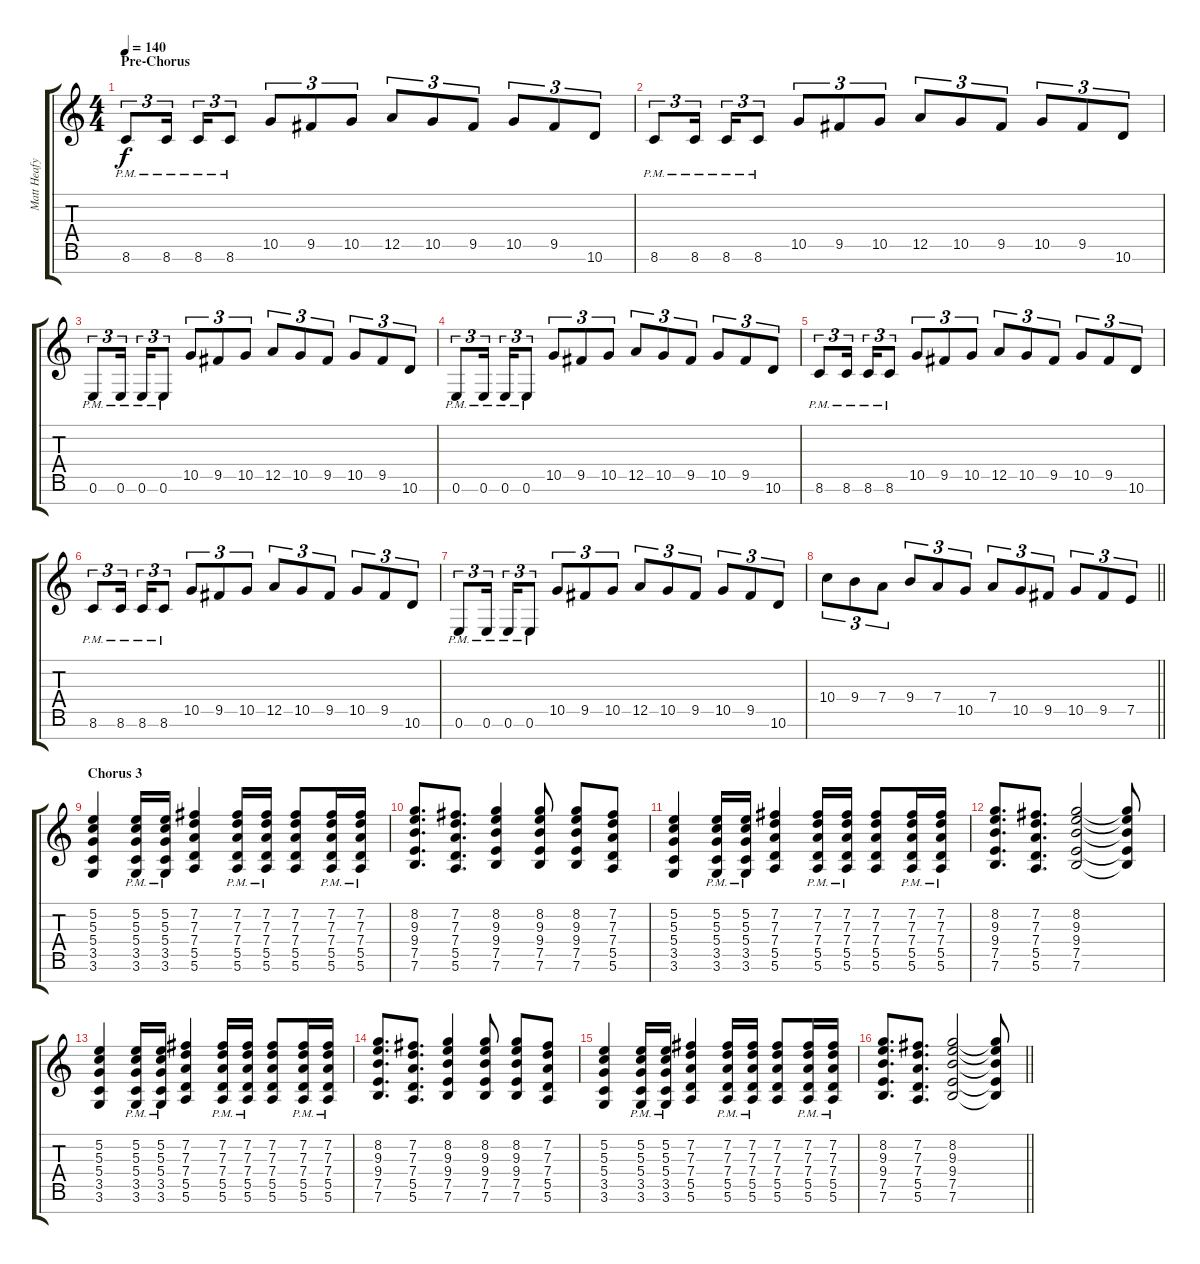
\track ("Matt Heafy" "Matt Heafy") {instrument distortionguitar}
\staff {score tabs}
\tuning (E4 B3 G3 D3 A2 E2 B1) {hide}
\ts (4 4)
\section ("" "Pre-Chorus")
\tempo 140
\clef g2
\ks c
8.6{pm}.8{tu (3 2) dy f} 8.6{pm}.16{tu (3 2) beam splitsecondary} 8.6{pm}.16{tu (3 2)} 8.6{pm}.8{tu (3 2)} 10.5.8{tu (3 2)} 9.5.8{tu (3 2)} 10.5.8{tu (3 2)} 12.5.8{tu (3 2)} 10.5.8{tu (3 2)} 9.5.8{tu (3 2)} 10.5.8{tu (3 2)} 9.5.8{tu (3 2)} 10.6.8{tu (3 2)} |
8.6{pm}.8{tu (3 2)} 8.6{pm}.16{tu (3 2) beam splitsecondary} 8.6{pm}.16{tu (3 2)} 8.6{pm}.8{tu (3 2)} 10.5.8{tu (3 2)} 9.5.8{tu (3 2)} 10.5.8{tu (3 2)} 12.5.8{tu (3 2)} 10.5.8{tu (3 2)} 9.5.8{tu (3 2)} 10.5.8{tu (3 2)} 9.5.8{tu (3 2)} 10.6.8{tu (3 2)} |
0.6{pm}.8{tu (3 2)} 0.6{pm}.16{tu (3 2) beam splitsecondary} 0.6{pm}.16{tu (3 2)} 0.6{pm}.8{tu (3 2)} 10.5.8{tu (3 2)} 9.5.8{tu (3 2)} 10.5.8{tu (3 2)} 12.5.8{tu (3 2)} 10.5.8{tu (3 2)} 9.5.8{tu (3 2)} 10.5.8{tu (3 2)} 9.5.8{tu (3 2)} 10.6.8{tu (3 2)} |
0.6{pm}.8{tu (3 2)} 0.6{pm}.16{tu (3 2) beam splitsecondary} 0.6{pm}.16{tu (3 2)} 0.6{pm}.8{tu (3 2)} 10.5.8{tu (3 2)} 9.5.8{tu (3 2)} 10.5.8{tu (3 2)} 12.5.8{tu (3 2)} 10.5.8{tu (3 2)} 9.5.8{tu (3 2)} 10.5.8{tu (3 2)} 9.5.8{tu (3 2)} 10.6.8{tu (3 2)} |
8.6{pm}.8{tu (3 2)} 8.6{pm}.16{tu (3 2) beam splitsecondary} 8.6{pm}.16{tu (3 2)} 8.6{pm}.8{tu (3 2)} 10.5.8{tu (3 2)} 9.5.8{tu (3 2)} 10.5.8{tu (3 2)} 12.5.8{tu (3 2)} 10.5.8{tu (3 2)} 9.5.8{tu (3 2)} 10.5.8{tu (3 2)} 9.5.8{tu (3 2)} 10.6.8{tu (3 2)} |
8.6{pm}.8{tu (3 2)} 8.6{pm}.16{tu (3 2) beam splitsecondary} 8.6{pm}.16{tu (3 2)} 8.6{pm}.8{tu (3 2)} 10.5.8{tu (3 2)} 9.5.8{tu (3 2)} 10.5.8{tu (3 2)} 12.5.8{tu (3 2)} 10.5.8{tu (3 2)} 9.5.8{tu (3 2)} 10.5.8{tu (3 2)} 9.5.8{tu (3 2)} 10.6.8{tu (3 2)} |
0.6{pm}.8{tu (3 2)} 0.6{pm}.16{tu (3 2) beam splitsecondary} 0.6{pm}.16{tu (3 2)} 0.6{pm}.8{tu (3 2)} 10.5.8{tu (3 2)} 9.5.8{tu (3 2)} 10.5.8{tu (3 2)} 12.5.8{tu (3 2)} 10.5.8{tu (3 2)} 9.5.8{tu (3 2)} 10.5.8{tu (3 2)} 9.5.8{tu (3 2)} 10.6.8{tu (3 2)} |
\barLineRight lightlight
10.4.8{tu (3 2)} 9.4.8{tu (3 2)} 7.4.8{tu (3 2)} 9.4.8{tu (3 2)} 7.4.8{tu (3 2)} 10.5.8{tu (3 2)} 7.4.8{tu (3 2)} 10.5.8{tu (3 2)} 9.5.8{tu (3 2)} 10.5.8{tu (3 2)} 9.5.8{tu (3 2)} 7.5.8{tu (3 2)} |
\section ("" "Chorus 3")
(5.2 5.3 5.4 3.5 3.6).4 (5.2{pm} 5.3{pm} 5.4{pm} 3.5{pm} 3.6{pm}).16 (5.2{pm} 5.3{pm} 5.4{pm} 3.5{pm} 3.6{pm}).16 (7.2 7.3 7.4 5.5 5.6).4 (7.2{pm} 7.3{pm} 7.4{pm} 5.5{pm} 5.6{pm}).16 (7.2{pm} 7.3{pm} 7.4{pm} 5.5{pm} 5.6{pm}).16 (7.2 7.3 7.4 5.5 5.6).8 (7.2{pm} 7.3{pm} 7.4{pm} 5.5{pm} 5.6{pm}).16 (7.2{pm} 7.3{pm} 7.4{pm} 5.5{pm} 5.6{pm}).16 |
(8.2 9.3 9.4 7.5 7.6).8{d} (7.2 7.3 7.4 5.5 5.6).8{d} (8.2 9.3 9.4 7.5 7.6).4 (8.2 9.3 9.4 7.5 7.6).8 (8.2 9.3 9.4 7.5 7.6).8 (7.2 7.3 7.4 5.5 5.6).8 |
(5.2 5.3 5.4 3.5 3.6).4 (5.2{pm} 5.3{pm} 5.4{pm} 3.5{pm} 3.6{pm}).16 (5.2{pm} 5.3{pm} 5.4{pm} 3.5{pm} 3.6{pm}).16 (7.2 7.3 7.4 5.5 5.6).4 (7.2{pm} 7.3{pm} 7.4{pm} 5.5{pm} 5.6{pm}).16 (7.2{pm} 7.3{pm} 7.4{pm} 5.5{pm} 5.6{pm}).16 (7.2 7.3 7.4 5.5 5.6).8 (7.2{pm} 7.3{pm} 7.4{pm} 5.5{pm} 5.6{pm}).16 (7.2{pm} 7.3{pm} 7.4{pm} 5.5{pm} 5.6{pm}).16 |
(8.2 9.3 9.4 7.5 7.6).8{d} (7.2 7.3 7.4 5.5 5.6).8{d} (8.2 9.3 9.4 7.5 7.6).2 (8.2{t} 9.3{t} 9.4{t} 7.5{t} 7.6{t}).8 |
(5.2 5.3 5.4 3.5 3.6).4 (5.2{pm} 5.3{pm} 5.4{pm} 3.5{pm} 3.6{pm}).16 (5.2{pm} 5.3{pm} 5.4{pm} 3.5{pm} 3.6{pm}).16 (7.2 7.3 7.4 5.5 5.6).4 (7.2{pm} 7.3{pm} 7.4{pm} 5.5{pm} 5.6{pm}).16 (7.2{pm} 7.3{pm} 7.4{pm} 5.5{pm} 5.6{pm}).16 (7.2 7.3 7.4 5.5 5.6).8 (7.2{pm} 7.3{pm} 7.4{pm} 5.5{pm} 5.6{pm}).16 (7.2{pm} 7.3{pm} 7.4{pm} 5.5{pm} 5.6{pm}).16 |
(8.2 9.3 9.4 7.5 7.6).8{d} (7.2 7.3 7.4 5.5 5.6).8{d} (8.2 9.3 9.4 7.5 7.6).4 (8.2 9.3 9.4 7.5 7.6).8 (8.2 9.3 9.4 7.5 7.6).8 (7.2 7.3 7.4 5.5 5.6).8 |
(5.2 5.3 5.4 3.5 3.6).4 (5.2{pm} 5.3{pm} 5.4{pm} 3.5{pm} 3.6{pm}).16 (5.2{pm} 5.3{pm} 5.4{pm} 3.5{pm} 3.6{pm}).16 (7.2 7.3 7.4 5.5 5.6).4 (7.2{pm} 7.3{pm} 7.4{pm} 5.5{pm} 5.6{pm}).16 (7.2{pm} 7.3{pm} 7.4{pm} 5.5{pm} 5.6{pm}).16 (7.2 7.3 7.4 5.5 5.6).8 (7.2{pm} 7.3{pm} 7.4{pm} 5.5{pm} 5.6{pm}).16 (7.2{pm} 7.3{pm} 7.4{pm} 5.5{pm} 5.6{pm}).16 |
\barLineRight lightlight
(8.2 9.3 9.4 7.5 7.6).8{d} (7.2 7.3 7.4 5.5 5.6).8{d} (8.2 9.3 9.4 7.5 7.6).2 (8.2{t} 9.3{t} 9.4{t} 7.5{t} 7.6{t}).8
